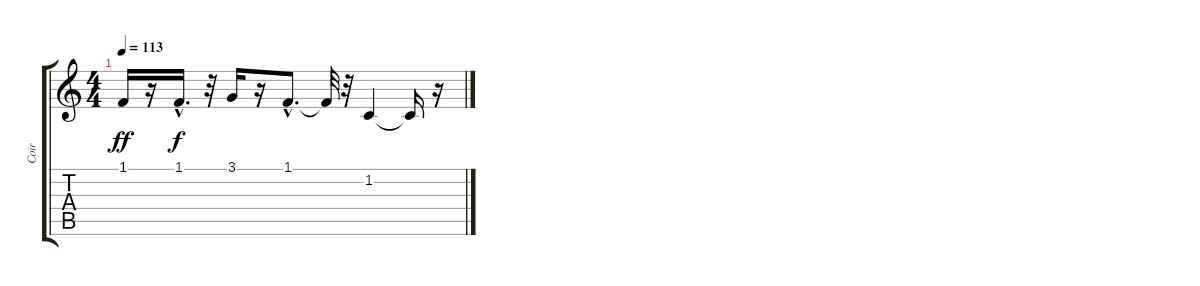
\track ("Coir" "Coir") {instrument pad4choir}
\staff {score tabs}
\tuning (E4 B3 G3 D3 A2 E2) {hide}
\ts (4 4)
\tempo 113
\clef g2
\ks c
1.1.16{dy ff} r.16 1.1{hac}.16{d dy f} r.32 3.1.16 r.16 1.1{hac}.8{d} 1.1{t}.32 r.32 1.2.4 1.2{t}.16 r.16
